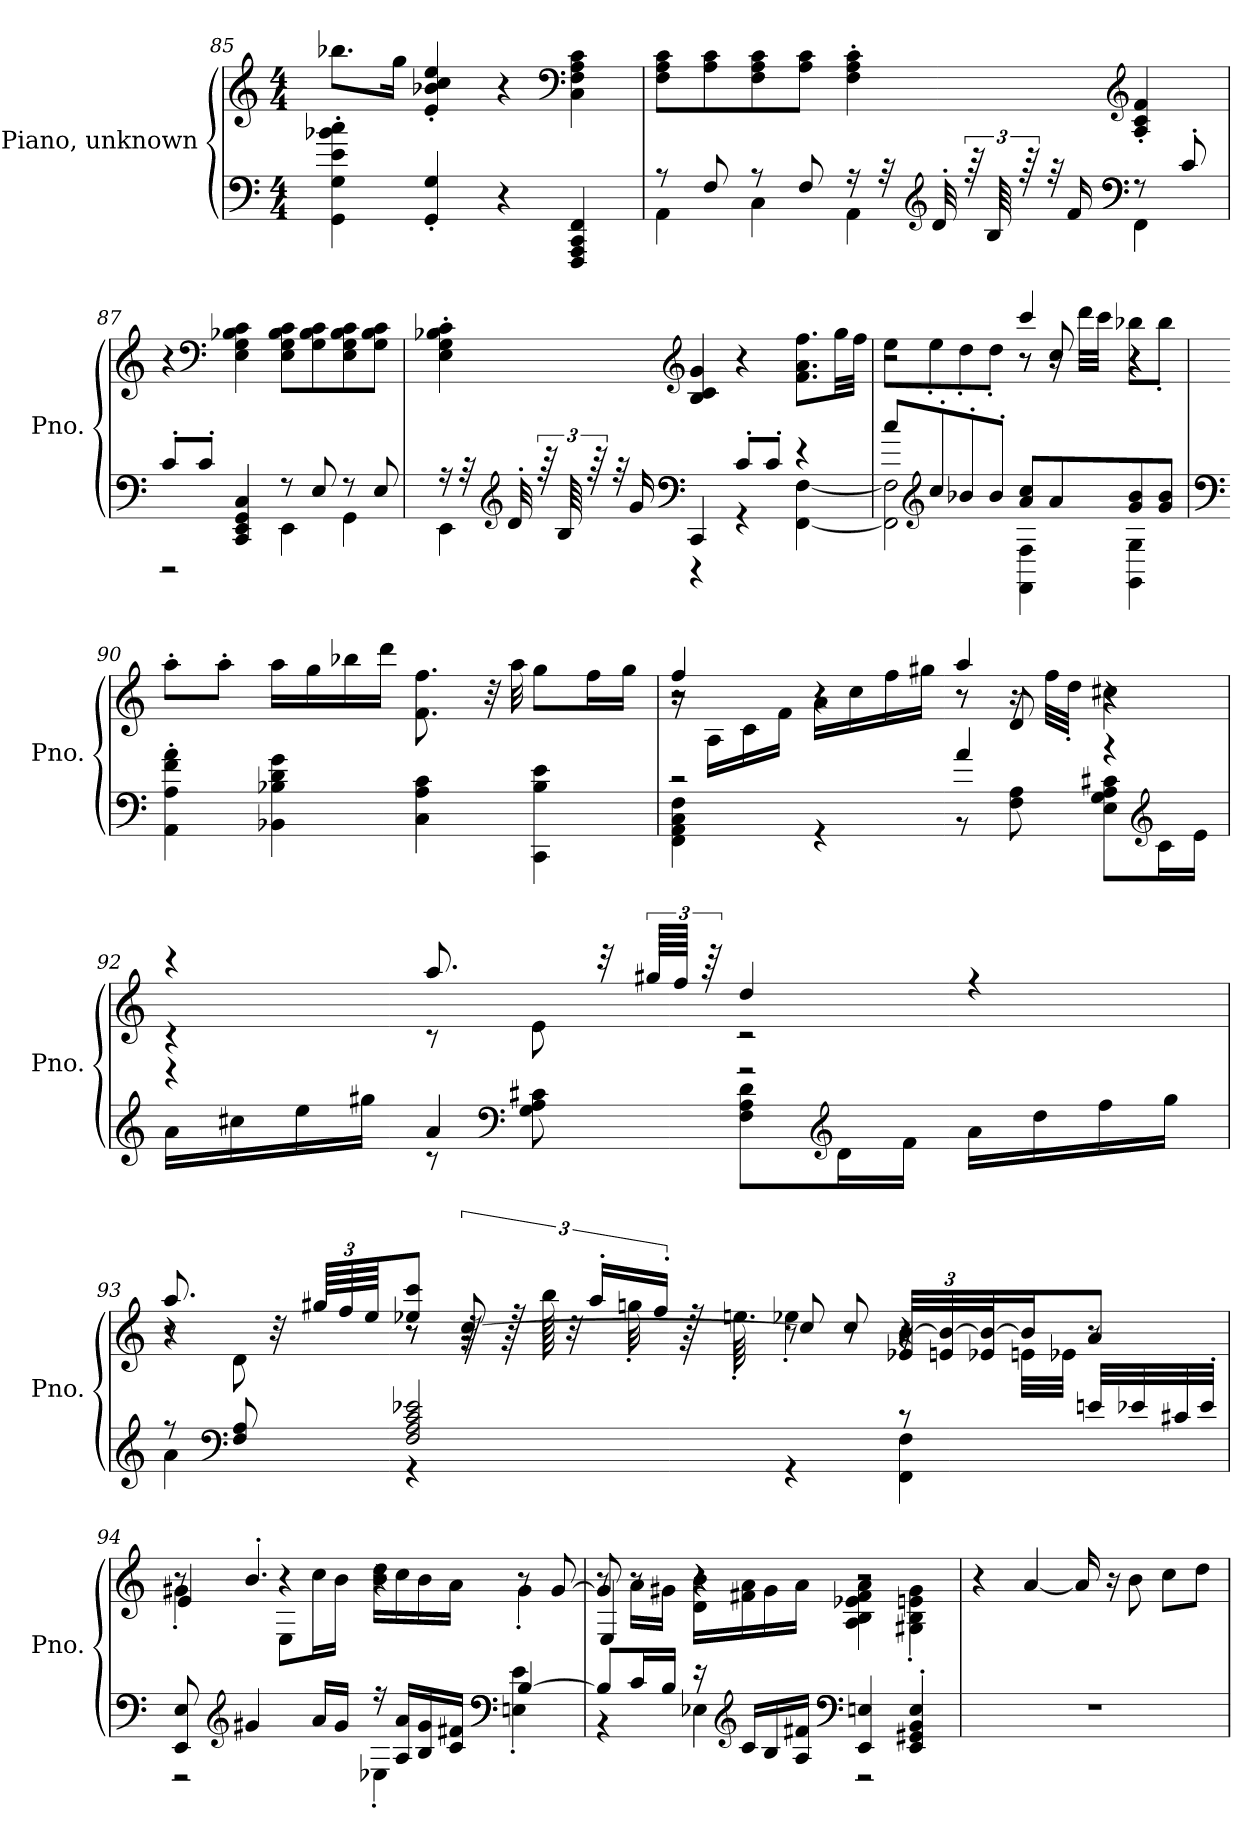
**kern	**kern
*part1	*part1
*staff2	*staff1
*I"Piano, unknown	*
*I'Pno.	*
*clefF4	*clefG2
*k[]	*k[]
*M4/4	*M4/4
=85	=85
4GG\' 4G\' 4e\' 4b-X\' 4cc\'	8.bb-X\L
.	16gg\Jk
4GG/' 4G/'	4e/' 4b-X/' 4cc/' 4ee/'
4r	4r
*	*clefF4
4FFF/ 4AAA/ 4CC/ 4FF/	4C\ 4F\ 4A\ 4c\
!!LO:LB:g=z
=86	=86
*^	*
8r	4AA\	8F\ 8A\ 8c\L
8F/	.	8A\ 8c\
8r	4C\	8F\ 8A\ 8c\
8F/	.	8A\ 8c\J
16r	4AA\	4F\' 4A\' 4c\'
32r	.	.
*clefG2	*	*
32d'/	.	.
96r	.	.
96B/	.	.
96r	.	.
32r	.	.
16f/	.	.
*clefF4	*	*clefG2
8r	4FF\	4A/' 4c/' 4f/'
8c'/	.	.
=87	=87	=87
8c'/L	2r	4r
8c'/J	.	.
*	*	*clefF4
4CC/ 4EE/ 4GG/ 4C/	.	4E\ 4G\ 4B-X\ 4c\
8r	4EE\	8E\ 8G\ 8B-\ 8c\L
8E/	.	8G\ 8B-\ 8c\
8r	4GG\	8E\ 8G\ 8B-\ 8c\
8E/	.	8G\ 8B-\ 8c\J
!!LO:LB:g=z
=88	=88	=88
16r	4EE\	4E\' 4G\' 4B-X\' 4c\'
32r	.	.
*clefG2	*	*
32d'/	.	.
96r	.	.
96B/	.	.
96r	.	.
32r	.	.
16g/	.	.
*clefF4	*	*clefG2
4CC/	4r	4B-/ 4c/ 4g/
8c'/L	4r	4r
8c'/J	.	.
4r	[4FF\ [4F\	8.f\ 8.a\ 8.ff\L
.	.	32gg\LL
.	.	32ff\JJJ
=89	=89	=89
*	*	*^
*	*	*	*^
8cc/L	2FF\] 2F\]	2r	8ee\L	2r
*clefG2	*	*	*	*
8cc'/	.	.	8ee'\	.
8b-X'/	.	.	8dd'\	.
8b-'/J	.	.	8dd'\J	.
8a/ 8cc/L	4FF\ 4F\	4ccc/	8r	8r
8a/	.	.	16r	8cc/
.	.	.	32ddd\LLL	.
.	.	.	32ccc\JJJ	.
8g/ 8b-/	4GG\ 4G\	4r	8bb-X\L	4r
8g/ 8b-/J	.	.	8bb-'\J	.
*v	*v	*	*	*
*	*v	*v	*v
!!LO:LB:g=z
=90	=90
*clefF4	*
4AA\' 4A\' 4f\' 4a\'	8aa'\L
.	8aa'\J
4BB-X\ 4B-X\ 4d\ 4g\	16aa\LL
.	16gg\
.	16bb-X\
.	16ddd\JJ
4C\ 4A\ 4c\	8.f\ 8.ff\
.	32r
.	32aa\
4CC\ 4B-\ 4e\	8gg\L
.	16ff\L
.	16gg\JJ
=91	=91
*^	*^
*	*	*	*^
2r	4FF\ 4AA\ 4C\ 4F\	4ff/	16r	2r
.	.	.	16A\LL	.
.	.	.	16c\	.
.	.	.	16f\JJ	.
.	4r	4r	16a\LL	.
.	.	.	16cc\	.
.	.	.	16ff\	.
.	.	.	16gg#X\JJ	.
4a/	8r	4aa/	8r	8r
.	8F\ 8A\	.	16r	8d/
.	.	.	32ff\LLL	.
.	.	.	32dd'\JJJ	.
4r	8E\ 8G\ 8A\ 8c#X\L	4r	4cc#X\	4r
*clefG2	*	*	*	*
.	16c#\L	.	.	.
.	16e\JJ	.	.	.
*	*	*	*v	*v
!!LO:PB:g=z
=92	=92	=92	=92
4r	16a\LL	4r	4r
.	16cc#X\	.	.
.	16ee\	.	.
.	16gg#X\JJ	.	.
4a/	8r	8.aa/	8r
*clefF4	*	*	*
.	8G\ 8A\ 8c#X\	.	8e\
.	.	32r	.
.	.	96gg#X/LLLL	.
.	.	96ff/JJJJ	.
.	.	96r	.
2r	8F\ 8A\ 8d\L	4dd/	2r
*clefG2	*	*	*
.	16d\L	.	.
.	16f\JJ	.	.
.	16a\LL	4r	.
.	16dd\	.	.
.	16ff\	.	.
.	16gg#\JJ	.	.
!!LO:LB:g=z
=93	=93	=93	=93
*	*	*	*^
8r	4a\	8.aa/	8r	4r
*clefF4	*	*	*	*
8F/ 8A/	.	.	8d\	.
.	.	32r	.	.
*	*	*Xbrackettup	*	*
.	.	96gg#X/LLLL	.	.
.	.	96ff/	.	.
.	.	96ee/JJJ	.	.
2F/ 2A/ 2c/ 2e-X/	4r	8ee-X/ 8ccc/J	8r	8r
*	*	*brackettup	*	*
.	.	24r	64r	[8cc/
.	.	.	128r	.
.	.	.	128bb\	.
.	.	.	32r	.
.	.	24aa'/LL	.	.
.	.	.	32ggn'\	.
.	.	24ff'/JJ	.	.
.	.	.	128r	.
.	.	.	64.een'\	.
.	4r	8r	4ee-X'\	8cc/]
.	.	8cc/	.	8r
*	*	*Xbrackettup	*	*
8r	4FF\ 4F\	48e-X/ [48b/LLL	16r	4r
.	.	48en/ 48b/_	.	.
.	.	48e-X/ 48b/_J	.	.
.	.	16b/J]	32en\LLL	.
.	.	.	32e-X\JJJ	.
32en/LLL	.	8a/J	8r	.
32e-X/	.	.	.	.
32c#X/	.	.	.	.
32e-'/JJJ	.	.	.	.
!!LO:LB:g=z	!!	!!
=94	=94	=94	=94	=94
8EE/ 8E/	2r	8r	4g#X'\	4e/
*clefG2	*	*	*	*
4g#X/	.	4.b'/	.	.
.	.	.	8E\L	4r
16a/LL	.	.	16cc\L	.
16g#/JJ	.	.	16b\JJ	.
16r	4E-X'\	4r	16b\ 16dd\LL	2r
16A/ 16a/LL	.	.	16cc\	.
16B/ 16g#/	.	.	16b\	.
16c/ 16f#X/JJ	.	.	16a\JJ	.
*clefF4	*	*	*	*
[4B/	4En\' 4e\'	8r	4g#'\	.
.	.	[8g#/	.	.
=95	=95	=95	=95	=95
8B/L]	4r	8g#/]	8r	4E/
16c/L	.	8r	16a\LL	.
16B/JJ	.	.	16g#X\JJ	.
16r	4E-X\	4r	16d\ 16b\LL	4r
*clefG2	*	*	*	*
16c/LL	.	.	16f#X\ 16a\	.
16B/	.	.	16g#\	.
16A/ 16f#X/JJ	.	.	16a\JJ	.
*clefF4	*	*	*	*
4EE/ 4En/	2r	2r	4A\ 4B\ 4e-X\ 4f#\ 4a\	2r
4EE/' 4GG#X/' 4BB/' 4E/'	.	.	4G#X\' 4B\' 4en\' 4g#\'	.
*v	*v	*	*	*
*	*v	*v	*v
!!LO:LB:g=z
=96	=96
1r	4r
.	[4a/
.	16a/]
.	16r
.	8b\
.	8cc\L
.	8dd\J
=	=
*-	*-
